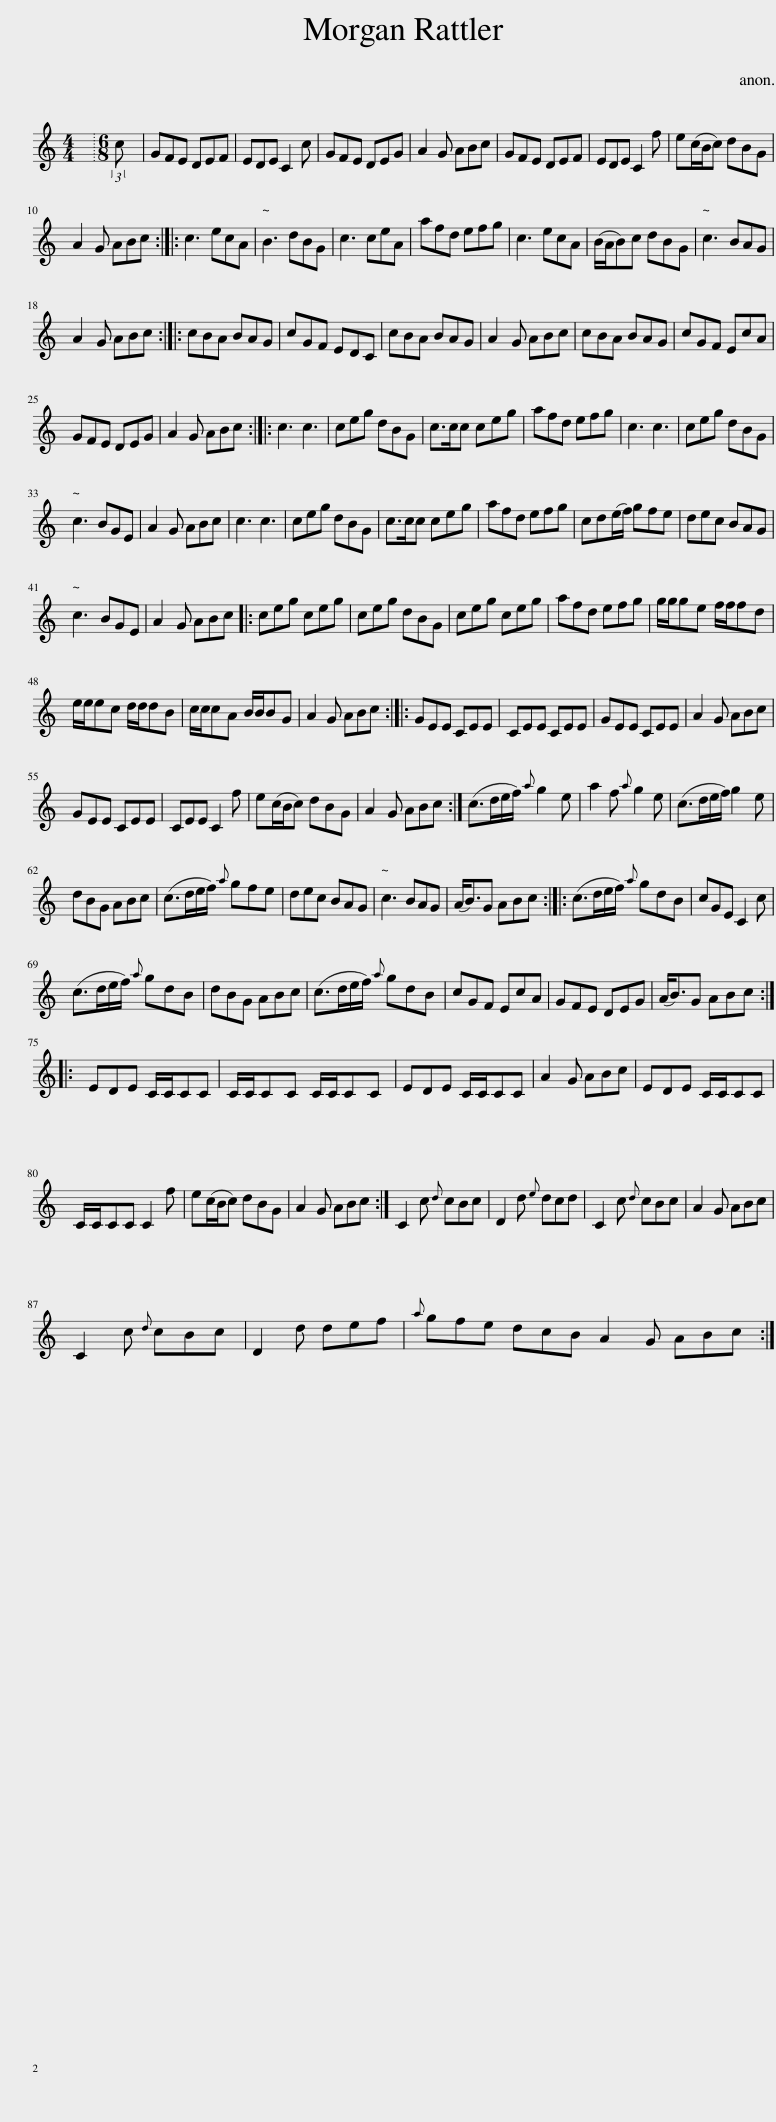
X:1
L:1/8
M:4/4
I:linebreak $
K:C
V:1 treble
V:1
 x8 |[M:6/8] (3:2:1c x/12 | GFE DEF | EDE C2 c | GFE DEG | %5
 A2 G ABc | GFE DEF | EDE C2 f | e(c/B/c) dBG |$ A2 G ABc :: %10
 c3 ecA | B3 dBG | c3 ceA | afd efg | c3 ecA | %15
 (B/A/B)c dBG | c3 BAG |$ A2 G ABc :: cBA BAG | cGF EDC | %20
 cBA BAG | A2 G ABc | cBA BAG | cGF EcA |$ GFE DEG | %25
 A2 G ABc :: c3 c3 | ceg dBG | c>cc ceg | afd efg | %30
 c3 c3 | ceg dBG |$ c3 BGE | A2 G ABc | c3 c3 | %35
 ceg dBG | c>cc ceg | afd efg | cd(e/f/) gfe | dec BAG |$ %40
 c3 BGE | A2 G ABc |: ceg ceg | ceg dBG | ceg ceg | %45
 afd efg | g/g/ge f/f/fd |$ e/e/ec d/d/dB | c/c/cA B/B/BG | A2 G ABc :: %50
 GEE CEE | CEE CEE | GEE CEE | A2 G ABc |$ GEE CEE | %55
 CEE C2 f | e(c/B/c) dBG | A2 G ABc :| (c>de/f/){a} g2 e | a2 f{a} g2 e | %60
 (c>de/f/) g2 e |$ dBG ABc | (c>de/f/){a} gfe | dec BAG | c3 BAG | %65
 (A<B)G ABc :: (c>de/f/){a} gdB | cGE C2 c |$ (c>de/f/){a} gdB | dBG ABc | %70
 (c>de/f/){a} gdB | cGF EcA | GFE DEG | (A<B)G ABc ::$ EDE C/C/CC | %75
 C/C/CC C/C/CC | EDE C/C/CC | A2 G ABc | EDE C/C/CC |$ C/C/CC C2 f | %80
 e(c/B/c) dBG | A2 G ABc :| C2 c{d} cBc | D2 d{e} dcd | C2 c{d} cBc | %85
 A2 G ABc |$ C2 c{d} cBc | D2 d def |{a} gfe dcB A2 G ABc :| %89
